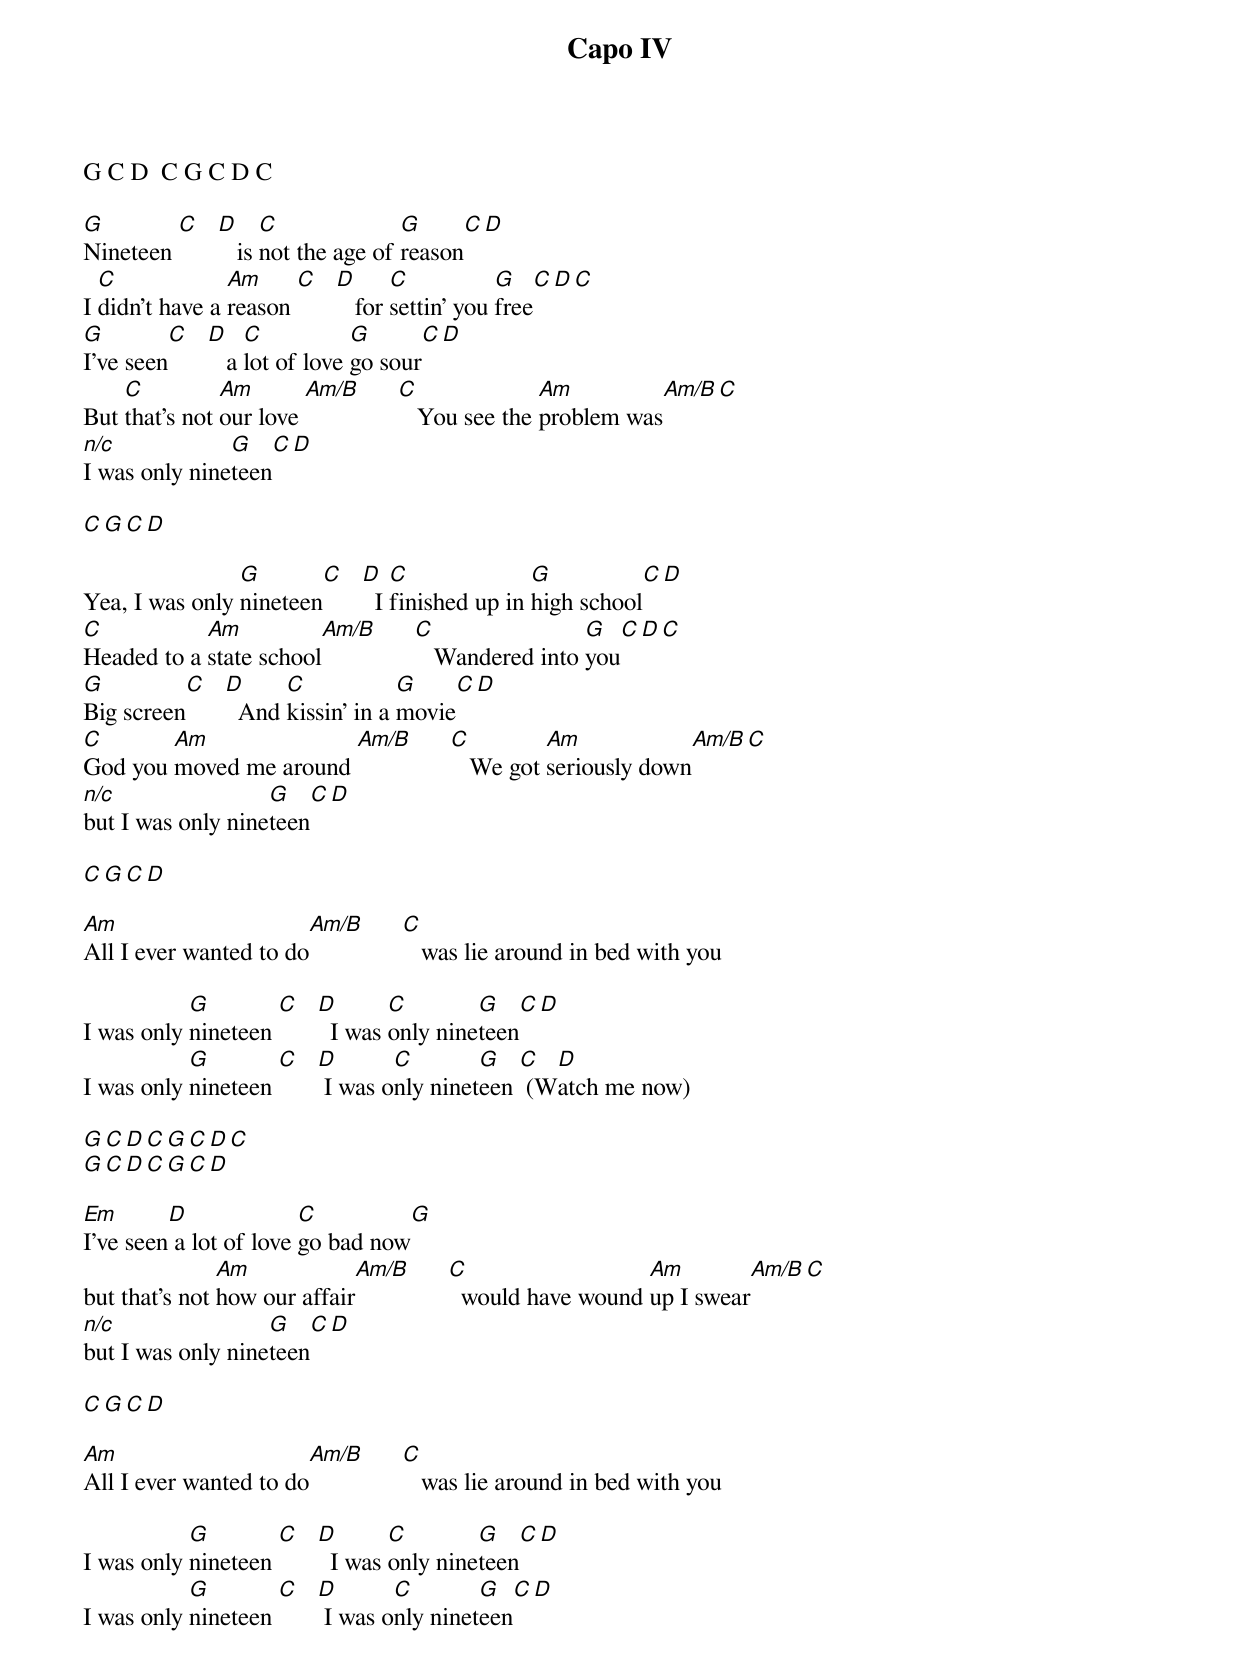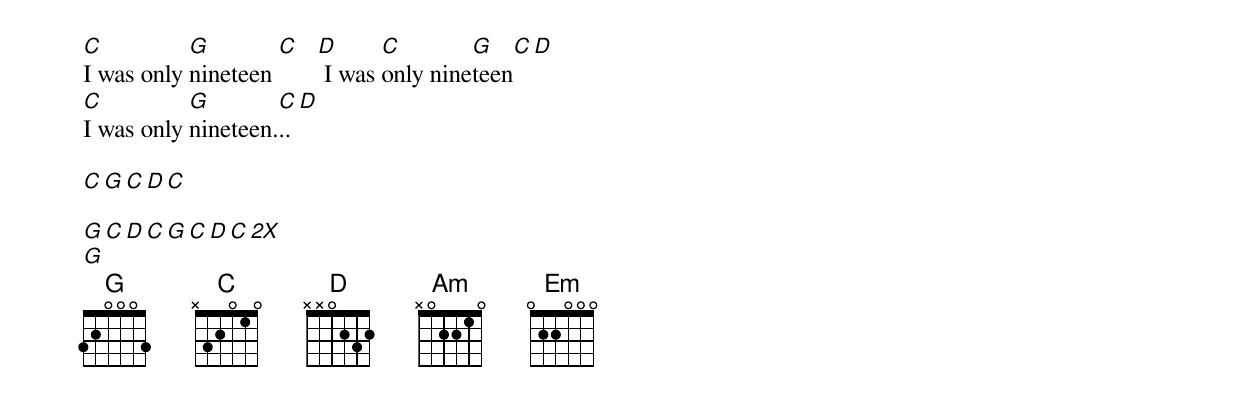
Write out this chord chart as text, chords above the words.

Capo IV

G C D  C G C D C

G        C  D     C              G     C  D
Nineteen       is not the age of reason
  C             Am     C  D      C           G   C  D  C
I didn't have a reason       for settin' you free
G        C  D    C           G       C  D
I've seen      a lot of love go sour
    C          Am       Am/B  C              Am          Am/B  C
But that's not our love          You see the problem was
n/c            G    C D
I was only nineteen

C G C D

                G       C  D   C              G          C  D
Yea, I was only nineteen     I finished up in high school
C           Am          Am/B  C                G  C  D  C
Headed to a state school         Wandered into you
G         C  D     C            G    C  D
Big screen     And kissin' in a movie
C       Am              Am/B  C         Am            Am/B  C
God you moved me around          We got seriously down
n/c                G    C D
but I was only nineteen

C G C D

Am                     Am/B  C
All I ever wanted to do         was lie around in bed with you

           G        C  D       C        G   C  D
I was only nineteen      I was only nineteen
           G        C  D       C        G   C  D
I was only nineteen     I was only nineteen  (Watch me now)

G C D  C G C D C
G C D  C G C D

Em       D              C         G
I've seen a lot of love go bad now
               Am            Am/B  C                  Am         Am/B  C
but that's not how our affair        would have wound up I swear
n/c                G    C D
but I was only nineteen

C G C D

Am                     Am/B  C
All I ever wanted to do         was lie around in bed with you

           G        C  D       C        G   C  D
I was only nineteen      I was only nineteen
           G        C  D       C        G   C  D
I was only nineteen     I was only nineteen
C          G        C  D      C        G   C  D
I was only nineteen     I was only nineteen
C          G        C  D
I was only nineteen...

C   G   C  D  C

G C D  C G C D C 2X
G
